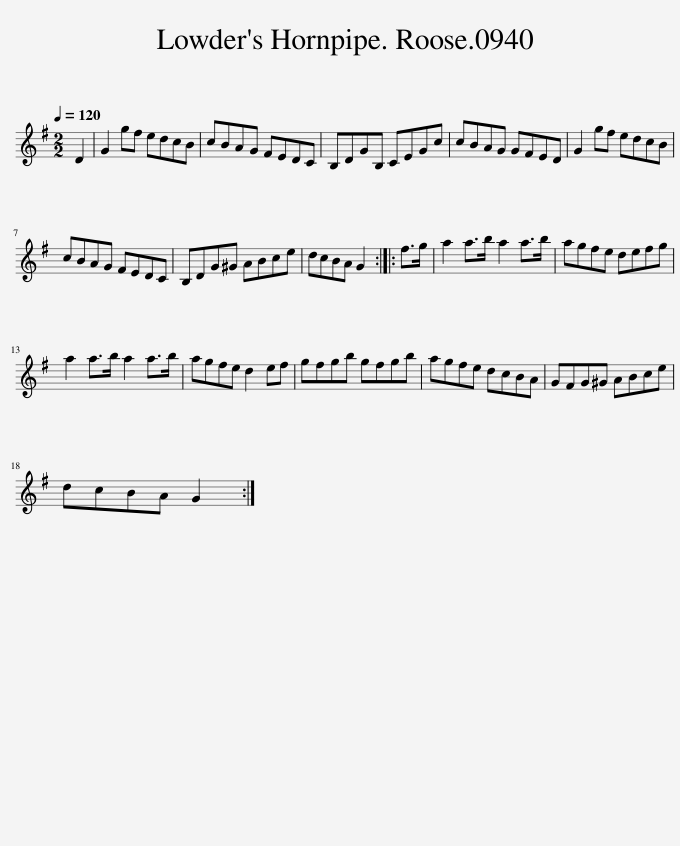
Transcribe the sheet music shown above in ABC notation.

X:1
L:1/8
Q:1/4=120
M:2/2
I:linebreak $
K:G
V:1 treble
V:1
 D2 | G2 gf edcB | cBAG FEDC | B,DGB, CEGc | cBAG GFED | %5
 G2 gf edcB |$ cBAG FEDC | B,DG^G ABce | dcBA G2 :: f>g | %10
 a2 a>b a2 a>b | agfe defg |$ a2 a>b a2 a>b | agfe d2 ef | gfgb gfgb | %15
 agfe dcBA | GFG^G ABce |$ dcBA G2 :| %18
